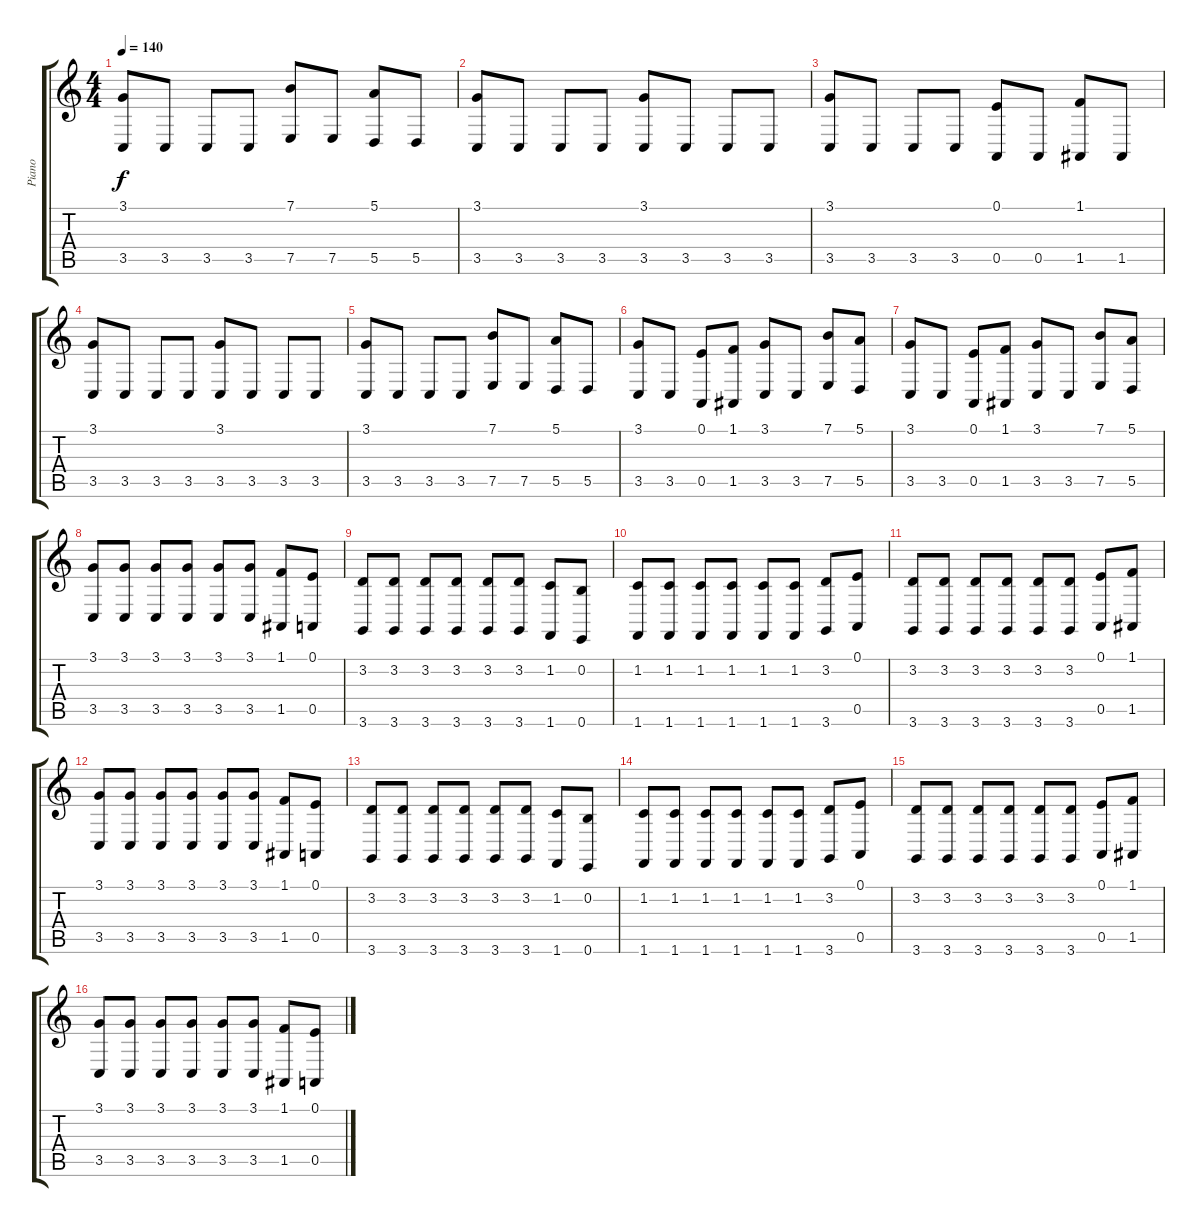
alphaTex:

\track ("Piano" "Piano") {instrument acousticgrandpiano}
\staff {score tabs}
\tuning (E4 B3 G3 D3 A2 E2) {hide}
\ts (4 4)
\tempo 140
\clef g2
\ks c
(3.1 3.5).8{dy f} 3.5.8 3.5.8 3.5.8 (7.1 7.5).8 7.5.8 (5.1 5.5).8 5.5.8 |
(3.1 3.5).8 3.5.8 3.5.8 3.5.8 (3.1 3.5).8 3.5.8 3.5.8 3.5.8 |
(3.1 3.5).8 3.5.8 3.5.8 3.5.8 (0.1 0.5).8 0.5.8 (1.1 1.5).8 1.5.8 |
(3.1 3.5).8 3.5.8 3.5.8 3.5.8 (3.1 3.5).8 3.5.8 3.5.8 3.5.8 |
(3.1 3.5).8 3.5.8 3.5.8 3.5.8 (7.1 7.5).8 7.5.8 (5.1 5.5).8 5.5.8 |
(3.1 3.5).8 3.5.8 (0.1 0.5).8 (1.1 1.5).8 (3.1 3.5).8 3.5.8 (7.1 7.5).8 (5.1 5.5).8 |
(3.1 3.5).8 3.5.8 (0.1 0.5).8 (1.1 1.5).8 (3.1 3.5).8 3.5.8 (7.1 7.5).8 (5.1 5.5).8 |
(3.1 3.5).8 (3.1 3.5).8 (3.1 3.5).8 (3.1 3.5).8 (3.1 3.5).8 (3.1 3.5).8 (1.1 1.5).8 (0.1 0.5).8 |
(3.2 3.6).8 (3.2 3.6).8 (3.2 3.6).8 (3.2 3.6).8 (3.2 3.6).8 (3.2 3.6).8 (1.2 1.6).8 (0.2 0.6).8 |
(1.2 1.6).8 (1.2 1.6).8 (1.2 1.6).8 (1.2 1.6).8 (1.2 1.6).8 (1.2 1.6).8 (3.2 3.6).8 (0.1 0.5).8 |
(3.2 3.6).8 (3.2 3.6).8 (3.2 3.6).8 (3.2 3.6).8 (3.2 3.6).8 (3.2 3.6).8 (0.1 0.5).8 (1.1 1.5).8 |
(3.1 3.5).8 (3.1 3.5).8 (3.1 3.5).8 (3.1 3.5).8 (3.1 3.5).8 (3.1 3.5).8 (1.1 1.5).8 (0.1 0.5).8 |
(3.2 3.6).8 (3.2 3.6).8 (3.2 3.6).8 (3.2 3.6).8 (3.2 3.6).8 (3.2 3.6).8 (1.2 1.6).8 (0.2 0.6).8 |
(1.2 1.6).8 (1.2 1.6).8 (1.2 1.6).8 (1.2 1.6).8 (1.2 1.6).8 (1.2 1.6).8 (3.2 3.6).8 (0.1 0.5).8 |
(3.2 3.6).8 (3.2 3.6).8 (3.2 3.6).8 (3.2 3.6).8 (3.2 3.6).8 (3.2 3.6).8 (0.1 0.5).8 (1.1 1.5).8 |
(3.1 3.5).8 (3.1 3.5).8 (3.1 3.5).8 (3.1 3.5).8 (3.1 3.5).8 (3.1 3.5).8 (1.1 1.5).8 (0.1 0.5).8
